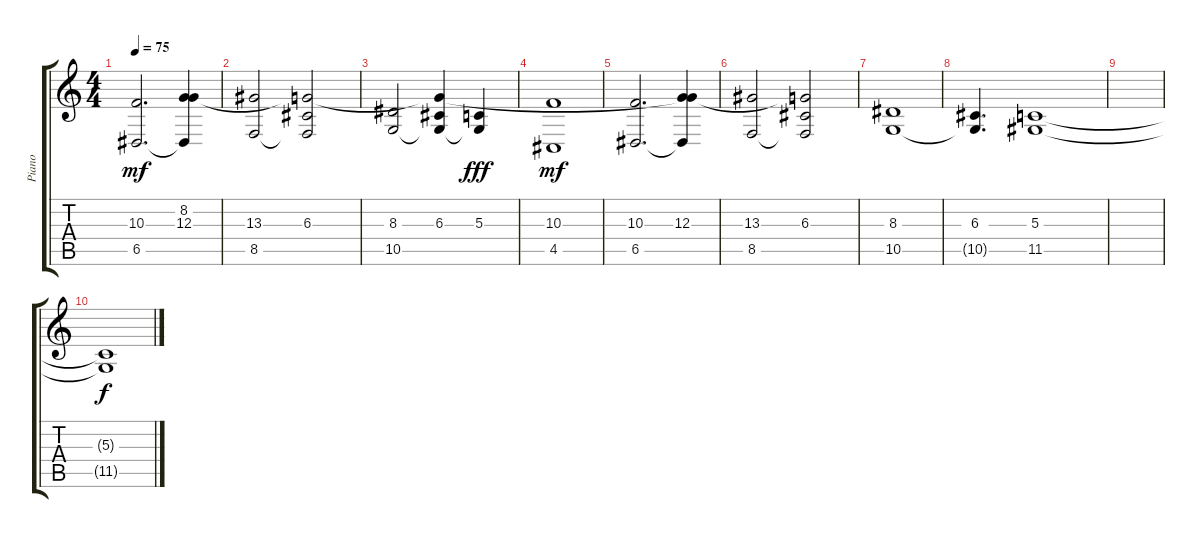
\track ("Piano" "Piano") {instrument brightacousticpiano}
\staff {score tabs}
\tuning (E4 B3 G3 D3 A2 E2) {hide}
\ts (4 4)
\tempo 75
\clef g2
\ks c
(10.3 6.5).2{d dy mf} (8.2{t} 12.3 6.5{t}).4 |
(13.3 8.5).2 (8.2{t} 6.3 8.5{t}).2 |
(8.3 10.5).2 (8.2{t} 6.3 10.5{t}).4 (5.3 10.5{t}).4{dy fff} |
(10.3 4.5).1{dy mf} |
(10.3 6.5).2{d} (8.2{t} 12.3 6.5{t}).4 |
(13.3 8.5).2 (8.2{t} 6.3 8.5{t}).2 |
(8.3 10.5).1 |
(6.3 10.5{t}).4{d} (5.3 11.5).1 |
|
(5.3{t} 11.5{t}).1{dy f}
